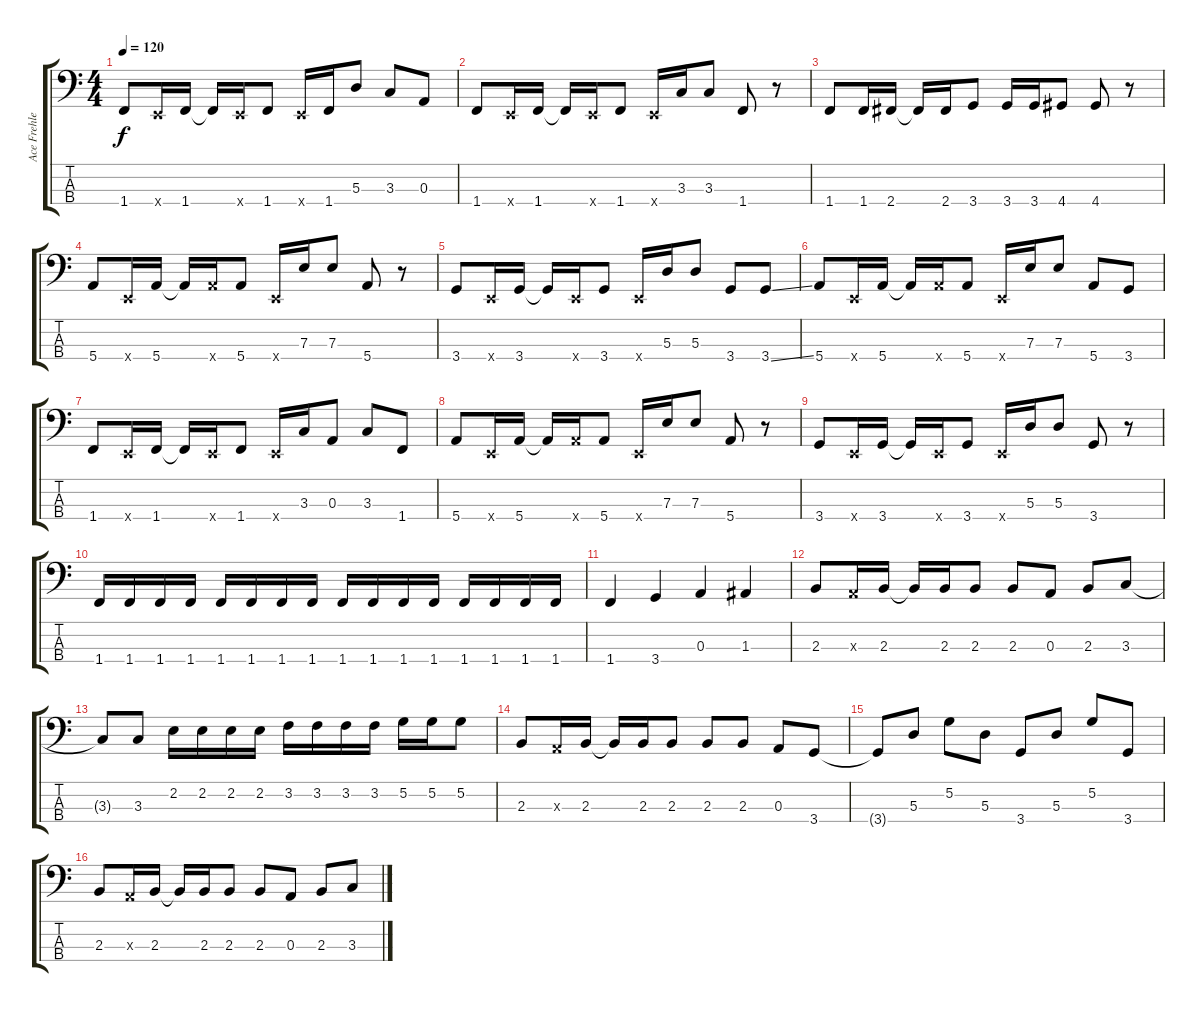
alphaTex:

\track ("Ace Frehley / Bass" "Ace Frehle") {instrument electricbasspick}
\staff {score tabs}
\tuning (G2 D2 A1 E1) {hide}
\ts (4 4)
\tempo 120
\clef f4
\ks c
1.4.8{dy f} 0.4{x}.16 1.4.16 1.4{t}.16 0.4{x}.16 1.4.8 0.4{x}.16 1.4.16 5.3.8 3.3.8 0.3.8 |
1.4.8 0.4{x}.16 1.4.16 1.4{t}.16 0.4{x}.16 1.4.8 0.4{x}.16 3.3.16 3.3.8 1.4.8 r.8 |
1.4.8 1.4.16 2.4.16 2.4{t}.16 2.4.16 3.4.8 3.4.16 3.4.16 4.4.8 4.4.8 r.8 |
5.4.8 0.4{x}.16 5.4.16 5.4{t}.16 5.4{x}.16 5.4.8 0.4{x}.16 7.3.16 7.3.8 5.4.8 r.8 |
3.4.8 0.4{x}.16 3.4.16 3.4{t}.16 0.4{x}.16 3.4.8 0.4{x}.16 5.3.16 5.3.8 3.4.8 3.4{ss}.8 |
5.4.8 0.4{x}.16 5.4.16 5.4{t}.16 5.4{x}.16 5.4.8 0.4{x}.16 7.3.16 7.3.8 5.4.8 3.4.8 |
1.4.8 0.4{x}.16 1.4.16 1.4{t}.16 0.4{x}.16 1.4.8 0.4{x}.16 3.3.16 0.3.8 3.3.8 1.4.8 |
5.4.8 0.4{x}.16 5.4.16 5.4{t}.16 5.4{x}.16 5.4.8 0.4{x}.16 7.3.16 7.3.8 5.4.8 r.8 |
3.4.8 0.4{x}.16 3.4.16 3.4{t}.16 0.4{x}.16 3.4.8 0.4{x}.16 5.3.16 5.3.8 3.4.8 r.8 |
1.4.16 1.4.16 1.4.16 1.4.16 1.4.16 1.4.16 1.4.16 1.4.16 1.4.16 1.4.16 1.4.16 1.4.16 1.4.16 1.4.16 1.4.16 1.4.16 |
1.4.4 3.4.4 0.3.4 1.3.4 |
2.3.8 0.3{x}.16 2.3.16 2.3{t}.16 2.3.16 2.3.8 2.3.8 0.3.8 2.3.8 3.3.8 |
3.3{t}.8 3.3.8 2.2.16 2.2.16 2.2.16 2.2.16 3.2.16 3.2.16 3.2.16 3.2.16 5.2.16 5.2.16 5.2.8 |
2.3.8 0.3{x}.16 2.3.16 2.3{t}.16 2.3.16 2.3.8 2.3.8 2.3.8 0.3.8 3.4.8 |
3.4{t}.8 5.3.8 5.2.8 5.3.8 3.4.8 5.3.8 5.2.8 3.4.8 |
2.3.8 0.3{x}.16 2.3.16 2.3{t}.16 2.3.16 2.3.8 2.3.8 0.3.8 2.3.8 3.3.8
